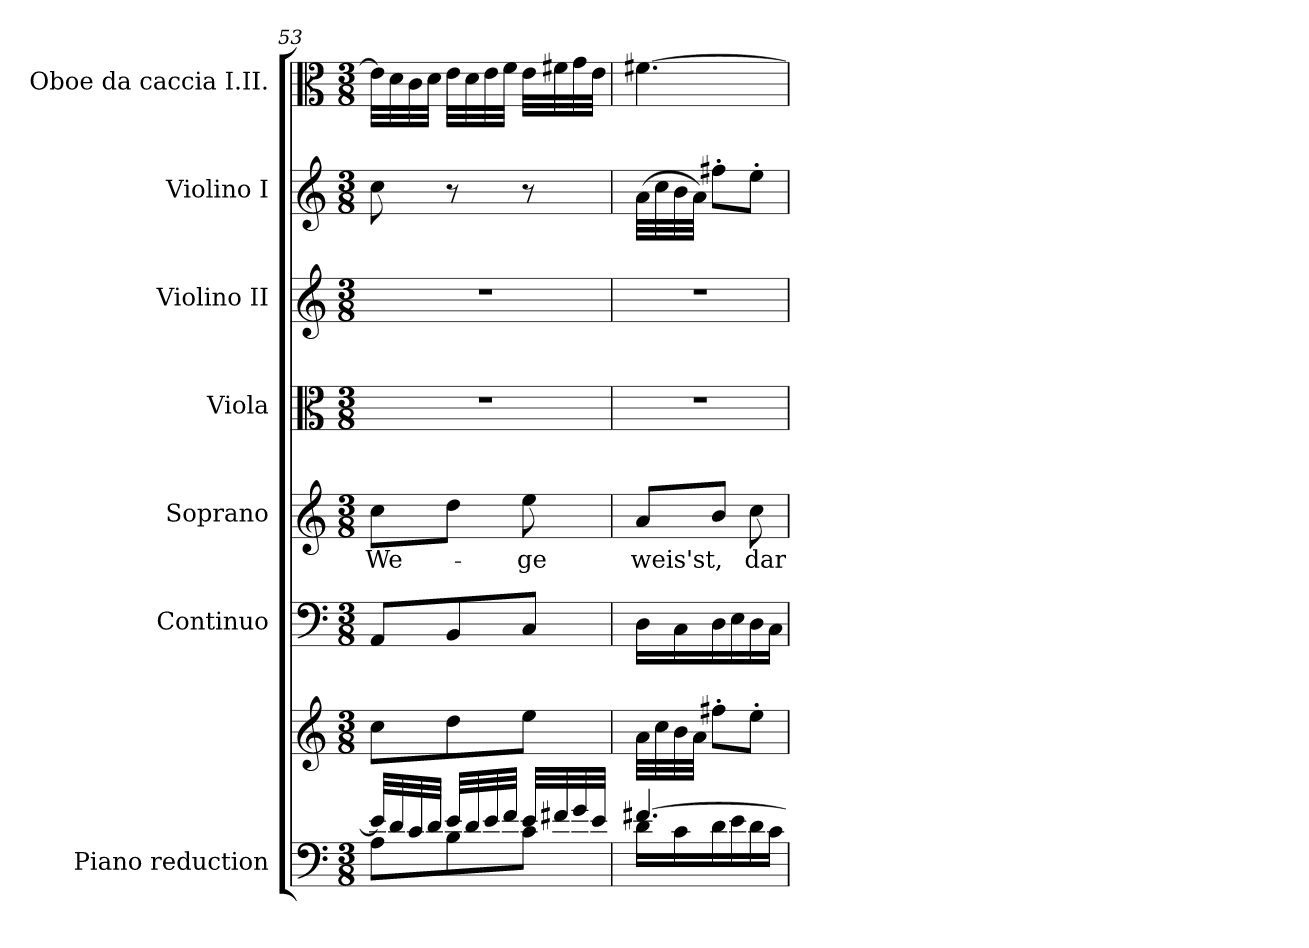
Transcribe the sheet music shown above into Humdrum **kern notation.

**kern	**kern	**kern	**kern	**text	**kern	**kern	**kern	**kern
*part7	*part7	*part6	*part5	*part5	*part4	*part3	*part2	*part1
*staff8	*staff7	*staff6	*staff5	*staff5	*staff4	*staff3	*staff2	*staff1
*I"Piano reduction	*	*I"Continuo	*I"Soprano	*	*I"Viola	*I"Violino II	*I"Violino I	*I"Oboe da caccia I.II.
*I'Pno	*	*	*	*	*I'Vla	*I'Vln	*I'Vln	*I'Ob
*clefF4	*clefG2	*clefF4	*clefG2	*	*clefC3	*clefG2	*clefG2	*clefC3
*k[]	*k[]	*k[]	*k[]	*	*k[]	*k[]	*k[]	*k[]
*M3/8	*M3/8	*M3/8	*M3/8	*	*M3/8	*M3/8	*M3/8	*M3/8
=53	=53	=53	=53	=53	=53	=53	=53	=53
*^	*	*	*	*	*	*	*	*
!	!	!	!	!	!LO:LY:b	!	!	!	!
32e/LLL]	8A\L	8cc\L	8AA/L	8cc\L	We-	4.r	4.r	8cc\	32e\LLL]
32d/	.	.	.	.	.	.	.	.	32d\
32c/	.	.	.	.	.	.	.	.	32c\
32d/JJJ	.	.	.	.	.	.	.	.	32d\JJJ
32e/LLL	8B\	8dd\	8BB/	8dd\J	.	.	.	8r	32e\LLL
32d/	.	.	.	.	.	.	.	.	32d\
32e/	.	.	.	.	.	.	.	.	32e\
32f/JJJ	.	.	.	.	.	.	.	.	32f\JJJ
!	!	!	!	!	!LO:LY:b	!	!	!	!
32e/LLL	8c\J	8ee\J	8C/J	8ee\	-ge	.	.	8r	32e\LLL
32f#X/	.	.	.	.	.	.	.	.	32f#X\
32g/	.	.	.	.	.	.	.	.	32g\
32e/JJJ	.	.	.	.	.	.	.	.	32e\JJJ
=54	=54	=54	=54	=54	=54	=54	=54	=54	=54
!	!	!	!	!	!LO:LY:b	!	!	!	!
[4.f#X/	16d\LL	32a\LLL	16D\LL	8a/L	weis'st,	4.r	4.r	(>32a\LLL	[4.f#X\
.	.	32cc\	.	.	.	.	.	32cc\	.
.	16c\	32b\	16C\	.	.	.	.	32b\	.
.	.	32a\JJJ	.	.	.	.	.	32a\JJJ)	.
.	16d\	8ff#X'\L	16D\	8b/J	.	.	.	8ff#X'\L	.
.	16e\	.	16E\	.	.	.	.	.	.
!	!	!	!	!	!LO:LY:b	!	!	!	!
.	16d\	8ee'\J	16D\	8cc\	dar-	.	.	8ee'\J	.
.	16c\JJ	.	16C\JJ	.	.	.	.	.	.
*v	*v	*	*	*	*	*	*	*	*
=	=	=	=	=	=	=	=	=
*-	*-	*-	*-	*-	*-	*-	*-	*-
